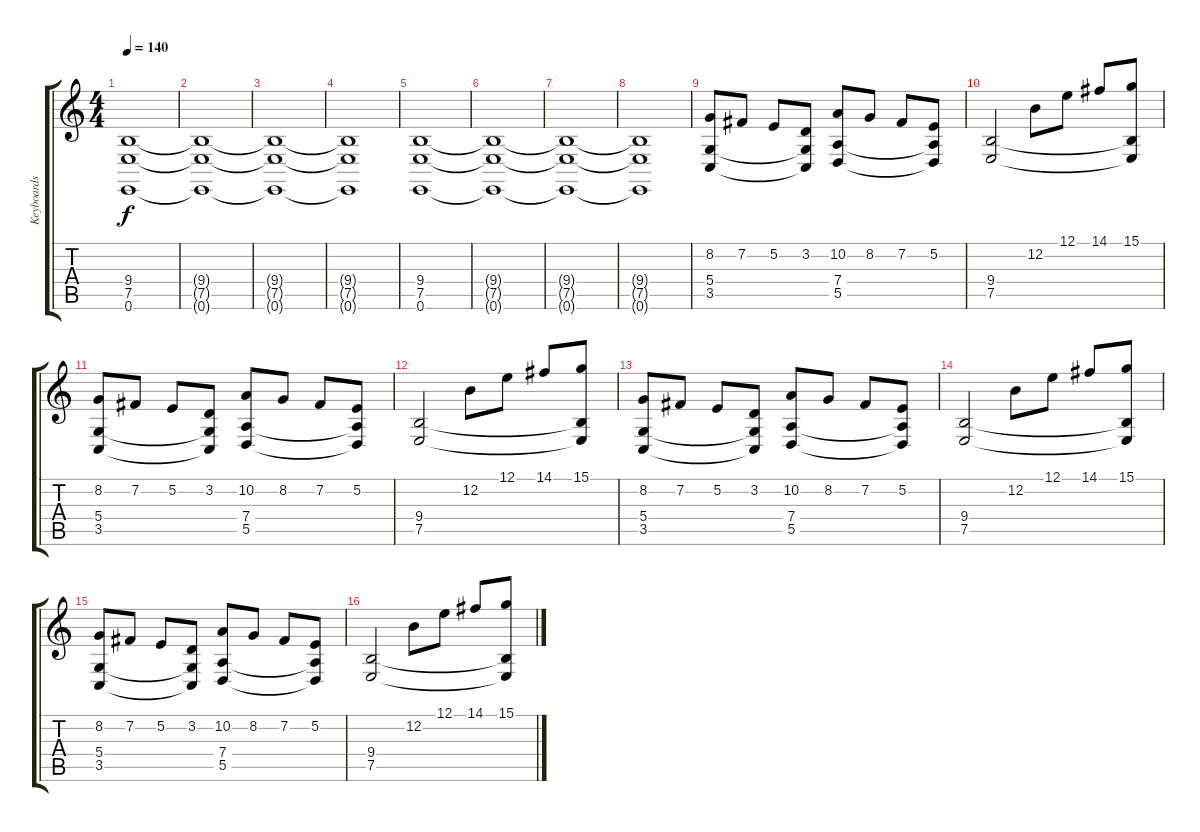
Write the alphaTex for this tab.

\track ("Keyboards 2" "Keyboards ") {instrument stringensemble2}
\staff {score tabs}
\tuning (E4 B3 G3 D3 A2 E2) {hide}
\ts (4 4)
\tempo 140
\clef g2
\ks c
(9.4 7.5 0.6).1{dy f} |
(9.4{t} 7.5{t} 0.6{t}).1 |
(9.4{t} 7.5{t} 0.6{t}).1 |
(9.4{t} 7.5{t} 0.6{t}).1 |
(9.4 7.5 0.6).1 |
(9.4{t} 7.5{t} 0.6{t}).1 |
(9.4{t} 7.5{t} 0.6{t}).1 |
(9.4{t} 7.5{t} 0.6{t}).1 |
(8.2 5.4 3.5).8 7.2.8 5.2.8 (3.2 5.4{t} 3.5{t}).8 (10.2 7.4 5.5).8 8.2.8 7.2.8 (5.2 7.4{t} 5.5{t}).8 |
(9.4 7.5).2 12.2.8 12.1.8 14.1.8 (15.1 9.4{t} 7.5{t}).8 |
(8.2 5.4 3.5).8 7.2.8 5.2.8 (3.2 5.4{t} 3.5{t}).8 (10.2 7.4 5.5).8 8.2.8 7.2.8 (5.2 7.4{t} 5.5{t}).8 |
(9.4 7.5).2 12.2.8 12.1.8 14.1.8 (15.1 9.4{t} 7.5{t}).8 |
(8.2 5.4 3.5).8 7.2.8 5.2.8 (3.2 5.4{t} 3.5{t}).8 (10.2 7.4 5.5).8 8.2.8 7.2.8 (5.2 7.4{t} 5.5{t}).8 |
(9.4 7.5).2 12.2.8 12.1.8 14.1.8 (15.1 9.4{t} 7.5{t}).8 |
(8.2 5.4 3.5).8 7.2.8 5.2.8 (3.2 5.4{t} 3.5{t}).8 (10.2 7.4 5.5).8 8.2.8 7.2.8 (5.2 7.4{t} 5.5{t}).8 |
(9.4 7.5).2 12.2.8 12.1.8 14.1.8 (15.1 9.4{t} 7.5{t}).8
